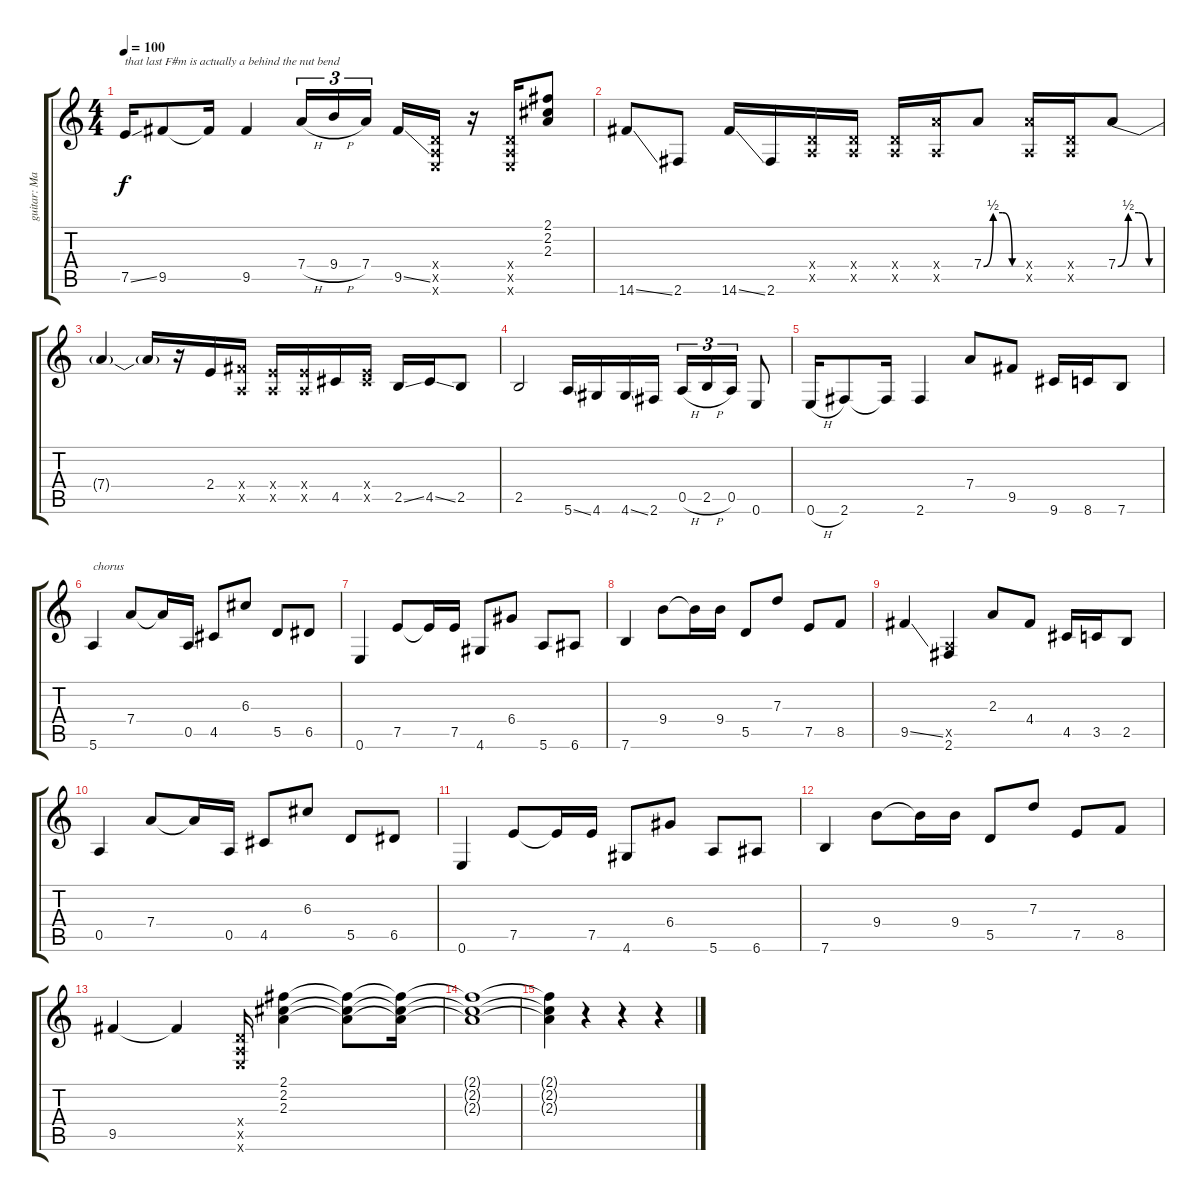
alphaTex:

\track ("guitar: Matt" "guitar: Ma") {instrument distortionguitar}
\staff {score tabs}
\tuning (E4 B3 G3 D3 A2 E2) {hide}
\ts (4 4)
\tempo 100
\clef g2
\ks c
7.5{ss}.16{txt "that last F#m is actually a behind the nut bend" dy f} 9.5.8 9.5{t}.16 9.5.4 7.4{h}.16{tu (3 2)} 9.4{h}.16{tu (3 2)} 7.4.16{tu (3 2)} 9.5{ss}.16 (0.4{x} 0.5{x} 0.6{x}).16 r.16 (0.4{x} 0.5{x} 0.6{x}).16 (2.1 2.2 2.3).8 |
14.6{ss}.8 2.6.8 14.6{ss}.16 2.6.16 (0.4{x} 0.5{x}).16 (0.4{x} 0.5{x}).16 (0.4{x} 0.5{x}).16 (7.4{x} 0.5{x}).16 7.4{be (custom 0 0 15 2 30 2 45 0 60 0)}.8 (7.4{x} 0.5{x}).16 (0.4{x} 0.5{x}).16 7.4{be (custom 0 0 15 2 30 2 45 0 60 0)}.8 |
7.4{t}.4 7.4{t}.16 r.16 2.4.16 (4.4{x} 0.5{x}).16 (2.4{x} 0.5{x}).16 (2.4{x} 0.5{x}).16 4.5.16 (2.4{x} 4.5{x}).16 2.5{ss}.16 4.5{ss}.16 2.5.8 |
2.5.2 5.6{ss}.16 4.6.16 4.6{ss}.16 2.6.16 0.5{h}.16{tu (3 2)} 2.5{h}.16{tu (3 2)} 0.5.16{tu (3 2)} 0.6.8 |
0.6{h}.16 2.6.8 2.6{t}.16 2.6.4 7.4.8 9.5.8 9.6.16 8.6.16 7.6.8 |
5.6.4{txt "chorus"} 7.4.8 7.4{t}.16 0.5.16 4.5.8 6.3.8 5.5.8 6.5.8 |
0.6.4 7.5.8 7.5{t}.16 7.5.16 4.6.8 6.4.8 5.6.8 6.6.8 |
7.6.4 9.4.8 9.4{t}.16 9.4.16 5.5.8 7.3.8 7.5.8 8.5.8 |
9.5{ss}.4 (0.5{x} 2.6).4 2.3.8 4.4.8 4.5.16 3.5.16 2.5.8 |
0.5.4 7.4.8 7.4{t}.16 0.5.16 4.5.8 6.3.8 5.5.8 6.5.8 |
0.6.4 7.5.8 7.5{t}.16 7.5.16 4.6.8 6.4.8 5.6.8 6.6.8 |
7.6.4 9.4.8 9.4{t}.16 9.4.16 5.5.8 7.3.8 7.5.8 8.5.8 |
9.5.4 9.5{t}.4 (0.4{x} 0.5{x} 0.6{x}).16 (2.1 2.2 2.3).4 (2.1{t} 2.2{t} 2.3{t}).8 (2.1{t} 2.2{t} 2.3{t}).16 |
(2.1{t} 2.2{t} 2.3{t}).1 |
(2.1{t} 2.2{t} 2.3{t}).4 r.4 r.4 r.4
